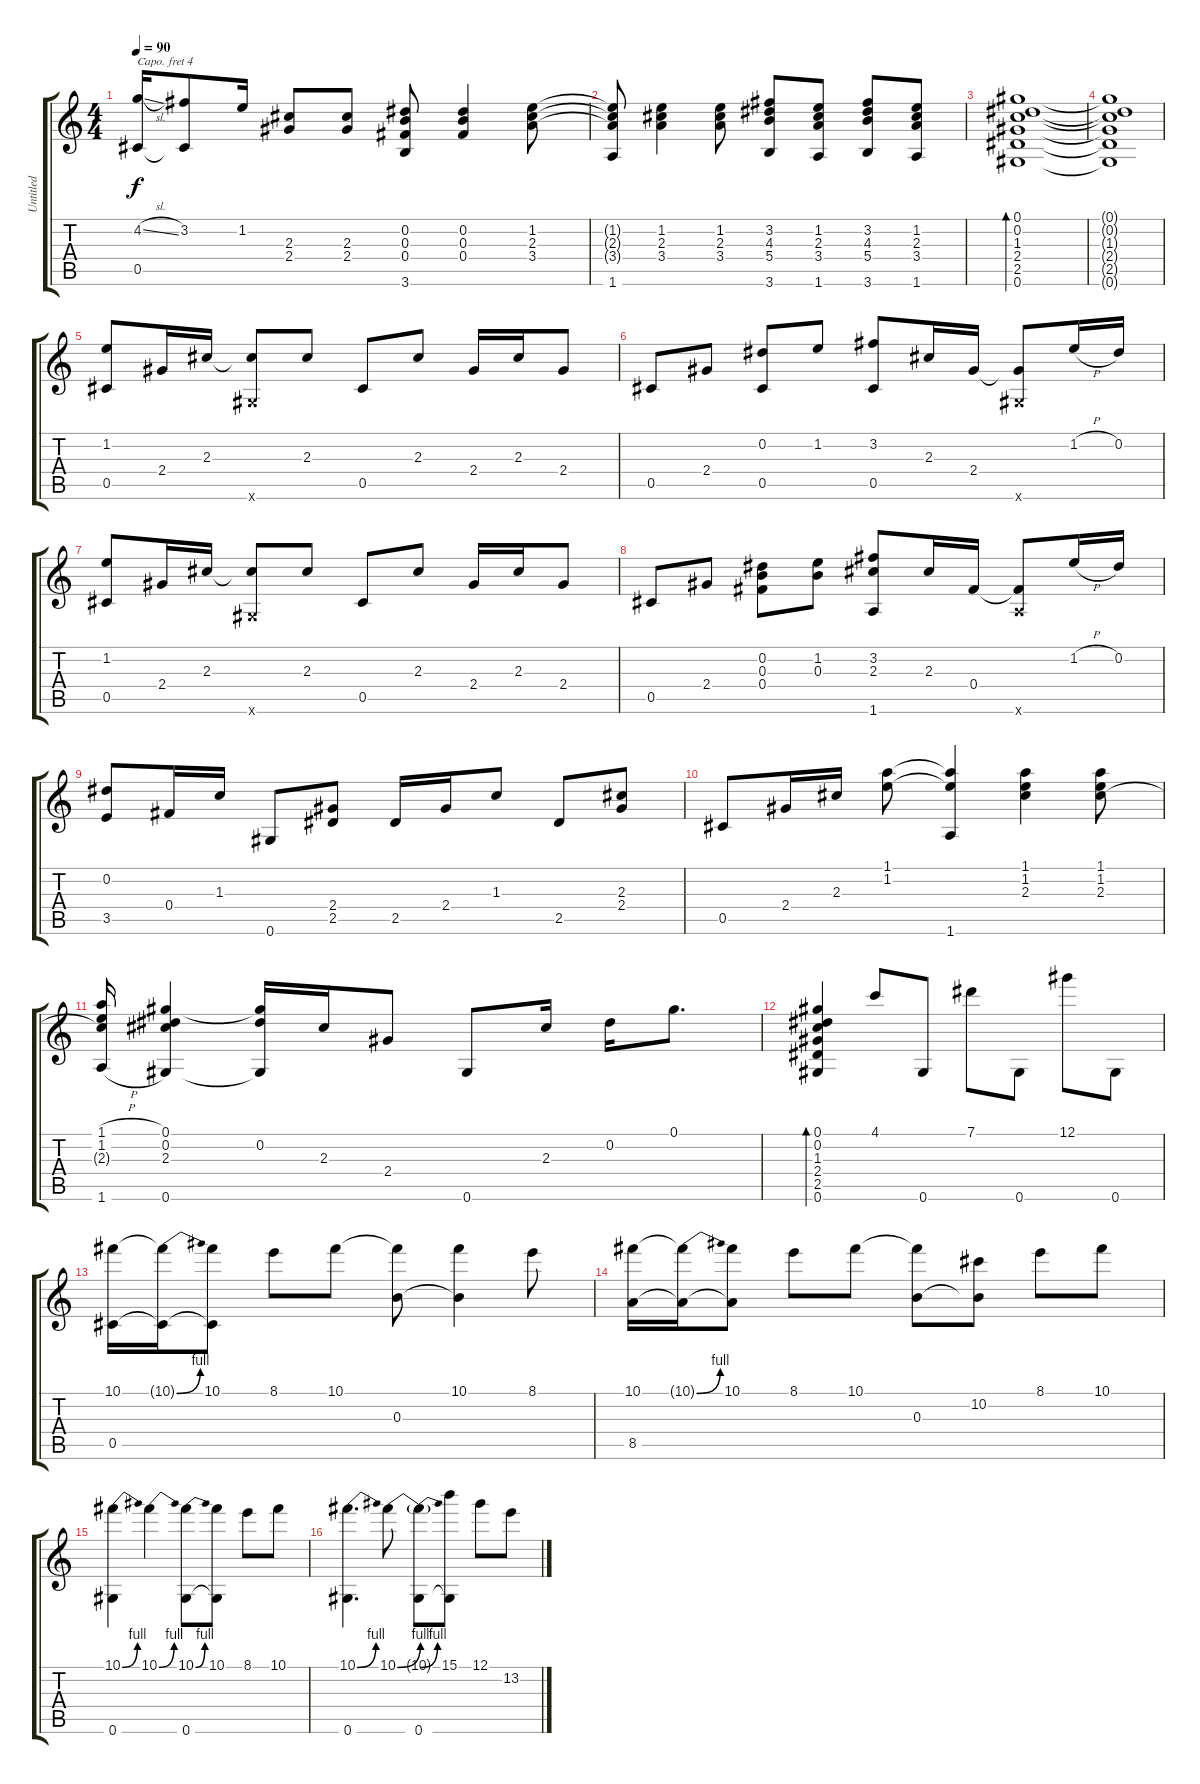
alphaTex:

\track ("Untitled" "Untitled") {instrument electricguitarjazz}
\staff {score tabs}
\capo 4
\tuning (E4 B3 G3 D3 A2 E2) {hide}
\ts (4 4)
\tempo 90
\clef g2
\ks c
(4.2{sl} 0.5).16{dy f} (3.2 0.5{t}).8 1.2.16 (2.3 2.4).8 (2.3 2.4).8 (0.2 0.3 0.4 3.6).8 (0.2 0.3 0.4).4 (1.2 2.3 3.4).8 |
(1.2{t} 2.3{t} 3.4{t} 1.6).8 (1.2 2.3 3.4).4 (1.2 2.3 3.4).8 (3.2 4.3 5.4 3.6).8 (1.2 2.3 3.4 1.6).8 (3.2 4.3 5.4 3.6).8 (1.2 2.3 3.4 1.6).8 |
(0.1 0.2 1.3 2.4 2.5 0.6).1{bd 30} |
(0.1{t} 0.2{t} 1.3{t} 2.4{t} 2.5{t} 0.6{t}).1 |
(1.2 0.5).8 2.4.16 2.3.16 (2.3{t} 0.6{x}).8 2.3.8 0.5.8 2.3.8 2.4.16 2.3.16 2.4.8 |
0.5.8 2.4.8 (0.2 0.5).8 1.2.8 (3.2 0.5).8 2.3.16 2.4.16 (2.4{t} 0.6{x}).8 1.2{h}.16 0.2.16 |
(1.2 0.5).8 2.4.16 2.3.16 (2.3{t} 0.6{x}).8 2.3.8 0.5.8 2.3.8 2.4.16 2.3.16 2.4.8 |
0.5.8 2.4.8 (0.2 0.3 0.4).8 (1.2 0.3).8 (3.2 2.3 1.6).8 2.3.16 0.4.16 (0.4{t} 1.6{x}).8 1.2{h}.16 0.2.16 |
(0.2 3.5).8 0.4.16 1.3.16 0.6.8 (2.4 2.5).8 2.5.16 2.4.16 1.3.8 2.5.8 (2.3 2.4).8 |
0.5.8 2.4.16 2.3.16 (1.1 1.2).8 (1.1{t} 1.2{t} 1.6).4 (1.1 1.2 2.3).4 (1.1 1.2 2.3).8 |
(1.1{h} 1.2{h} 2.3{t} 1.6{h}).16 (0.1 0.2 2.3 0.6).4 (0.1{t} 0.2 0.6{t}).16 2.3.16 2.4.8 0.6.8 2.3.16 0.2.16 0.1.8{d} |
(0.1 0.2 1.3 2.4 2.5 0.6).4{bd 30} 4.1.8 0.6.8 7.1.8 0.6.8 12.1.8 0.6.8 |
(10.1 0.5).16 (10.1{be (bend 0 0 60 4) t} 0.5{t}).16 (10.1 0.5{t}).8 8.1.8 10.1.8 (10.1{t} 0.3).8 (10.1 0.3{t}).4 8.1.8 |
(10.1 8.5).16 (10.1{be (bend 0 0 60 4) t} 8.5{t}).16 (10.1 8.5{t}).8 8.1.8 10.1.8 (10.1{t} 0.3).8 (10.2 0.3{t}).8 8.1.8 10.1.8 |
(10.1{be (bend 0 0 60 4)} 0.6).4 10.1{be (bend 0 0 60 4)}.4 (10.1{be (bend 0 0 60 4)} 0.6).8 (10.1 0.6{t}).8 8.1.8 10.1.8 |
(10.1{be (bend 0 0 60 4)} 0.6).4{d} 10.1{be (bend 0 0 60 4)}.8 (10.1{be (bend 0 0 60 4) t} 0.6).8 (15.1 0.6{t}).8 12.1.8 13.2.8
